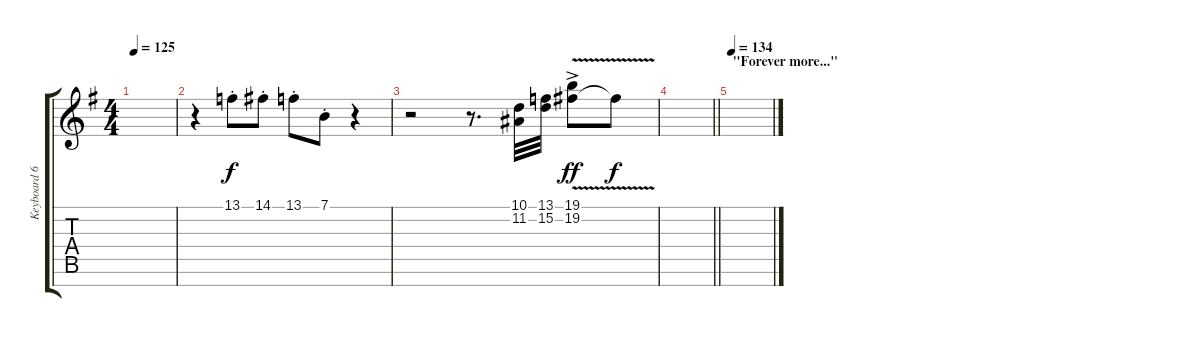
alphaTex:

\track ("Keyboard 6 - Brat/Shagrath" "Keyboard 6") {instrument flute}
\staff {score tabs}
\tuning (E4 B3 G3 D3 A2 E2 B1) {hide}
\ts (4 4)
\tempo 125
\clef g2
\ks g
|
r.4{volume 13} 13.1{st}.8 14.1{st}.8 13.1{st}.8 7.1{st}.8 r.4 |
r.2{volume 13 instrument flute} r.8{d} (10.1 11.2).32 (13.1 15.2).32 (19.1{ac} 19.2{v}).8{dy ff volume 5} 19.2{t}.8{dy f} |
\barLineRight lightlight
|
\section ("" "\"Forever more...\"")
\tempo 134
